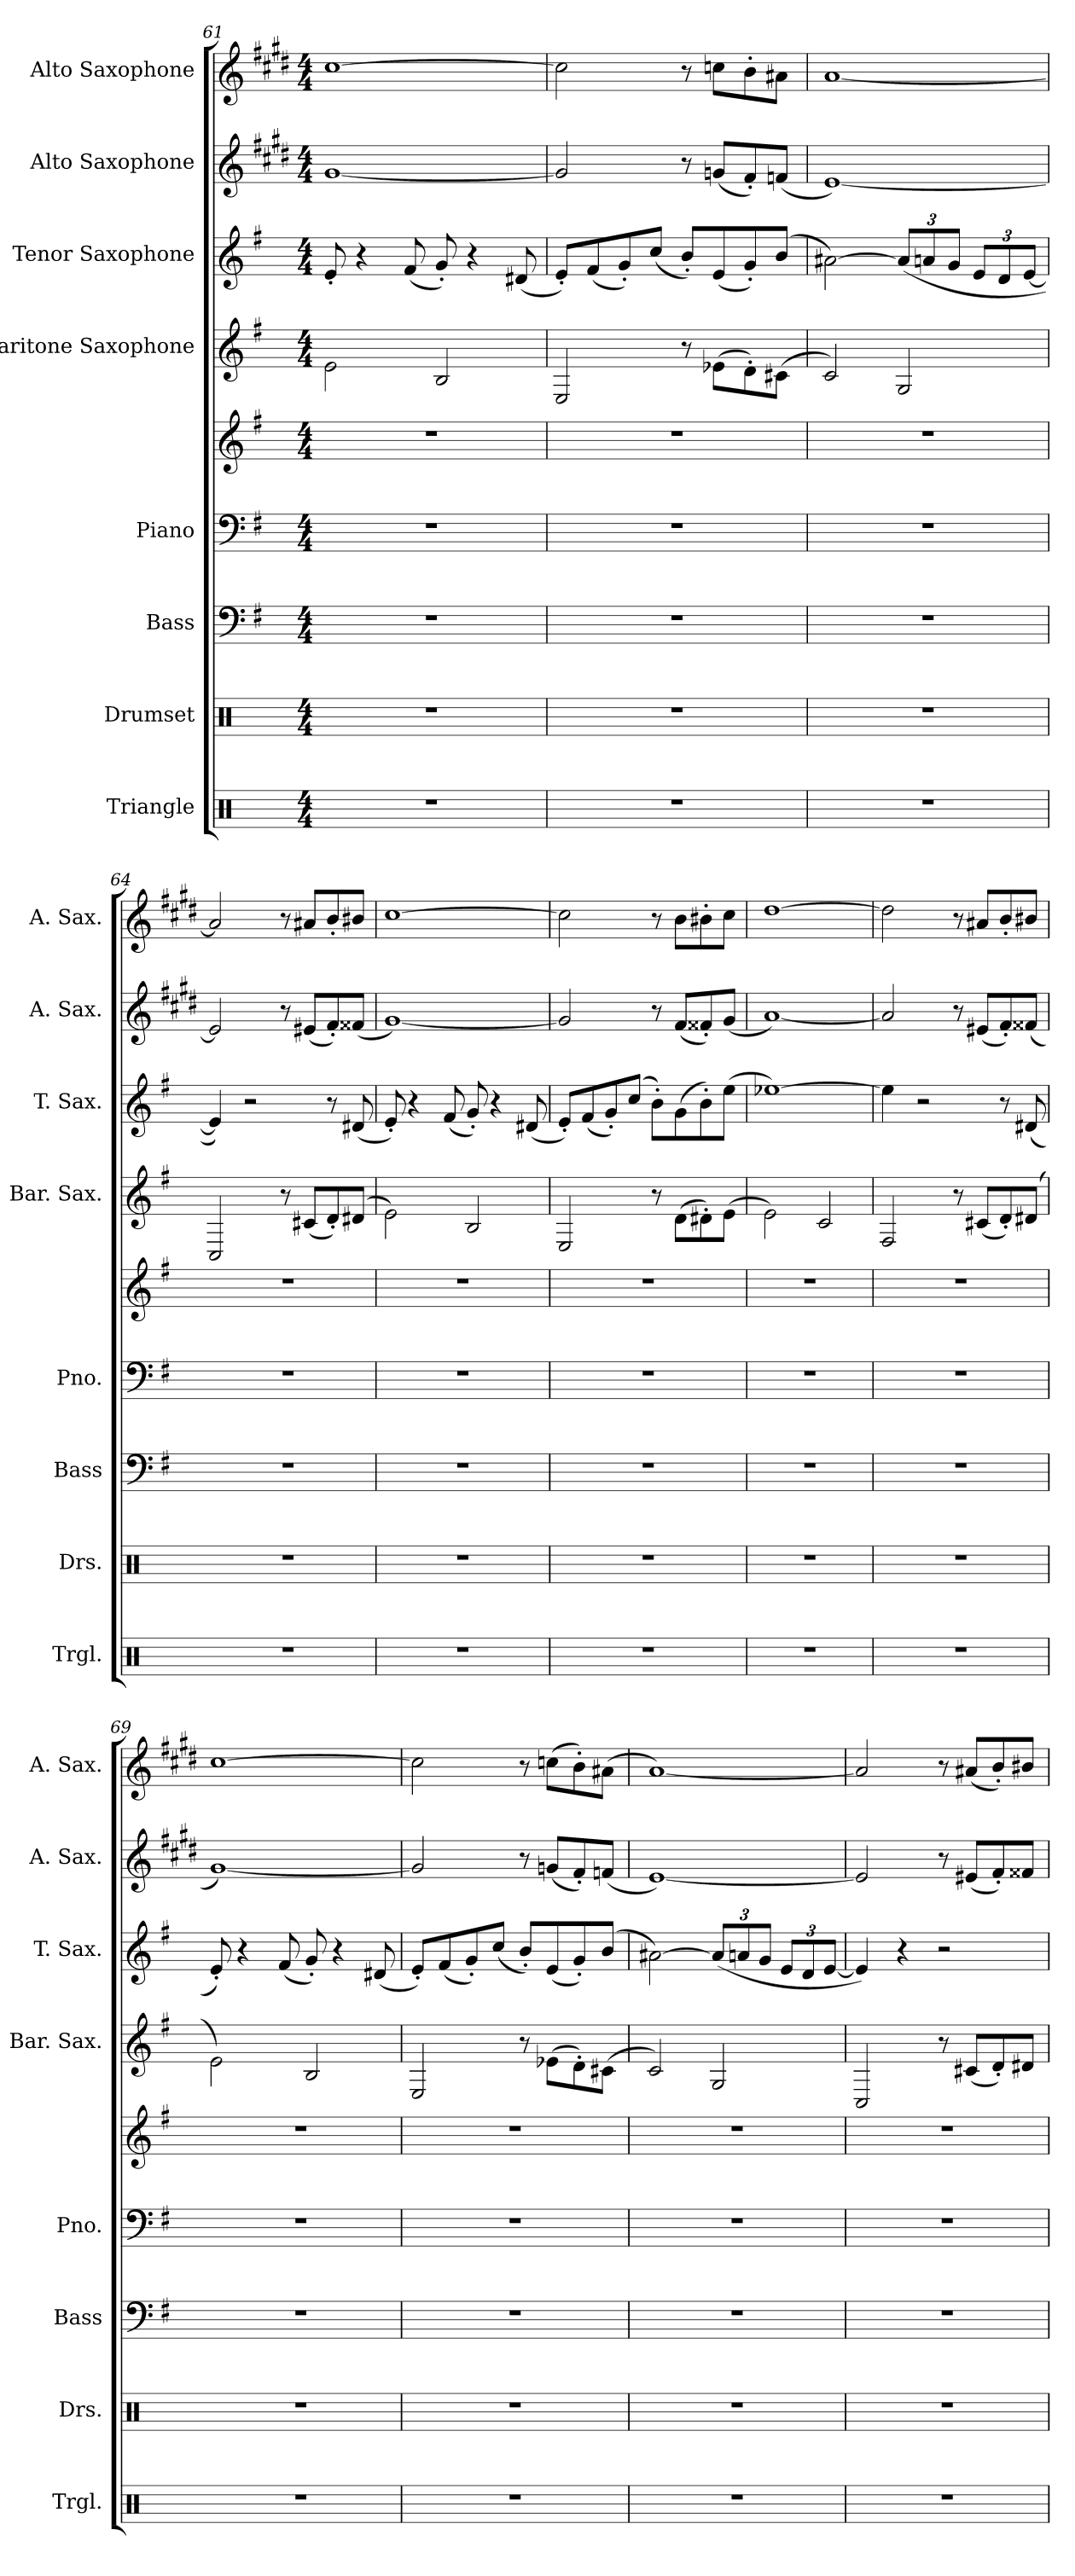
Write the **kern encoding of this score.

**kern	**kern	**kern	**kern	**kern	**kern	**kern	**kern	**kern
*part8	*part7	*part6	*part5	*part5	*part4	*part3	*part2	*part1
*staff9	*staff8	*staff7	*staff6	*staff5	*staff4	*staff3	*staff2	*staff1
*I"Triangle	*I"Drumset	*I"Bass	*I"Piano	*	*I"Baritone Saxophone	*I"Tenor Saxophone	*I"Alto Saxophone	*I"Alto Saxophone
*I'Trgl.	*I'Drs.	*I'Bass	*I'Pno.	*	*I'Bar. Sax.	*I'T. Sax.	*I'A. Sax.	*I'A. Sax.
*clefX	*clefX	*clefF4	*clefF4	*clefG2	*clefG2	*clefG2	*clefG2	*clefG2
*	*	*ITrd7c12	*	*	*ITrd12c21	*ITrd8c14	*ITrd5c9	*ITrd5c9
*k[]	*k[]	*k[f#]	*k[f#]	*k[f#]	*k[f#]	*k[f#]	*k[f#]	*k[f#]
*M4/4	*M4/4	*M4/4	*M4/4	*M4/4	*M4/4	*M4/4	*M4/4	*M4/4
=61	=61	=61	=61	=61	=61	=61	=61	=61
1r	1r	1r	1r	1r	2E\	8E'/	[1B	[1e
.	.	.	.	.	.	4r	.	.
.	.	.	.	.	.	(8F#/	.	.
.	.	.	.	.	2BB/	8G'/)	.	.
.	.	.	.	.	.	4r	.	.
.	.	.	.	.	.	(8D#X/	.	.
=62	=62	=62	=62	=62	=62	=62	=62	=62
1r	1r	1r	1r	1r	2EE/	8E'/L)	2B/]	2e\]
.	.	.	.	.	.	(8F#/	.	.
.	.	.	.	.	.	8G'/)	.	.
.	.	.	.	.	.	(8c/J	.	.
.	.	.	.	.	8r	8B'/L)	8r	8r
.	.	.	.	.	(8E-X\L	(8E/	(8B-X/L	8e-X\L
.	.	.	.	.	8D'\)	8G'/)	8A'/)	8d'\
.	.	.	.	.	(8C#X\J	(8B/J	(8A-X/J	8c#X\J
=63	=63	=63	=63	=63	=63	=63	=63	=63
1r	1r	1r	1r	1r	2C/)	[2A#X\)	[1G)	[1c
*	*	*	*	*	*	*Xbrackettup	*	*
.	.	.	.	.	2GG/	(12A#/L]	.	.
.	.	.	.	.	.	12An/	.	.
.	.	.	.	.	.	12G/J	.	.
.	.	.	.	.	.	12E/L	.	.
.	.	.	.	.	.	12D/	.	.
.	.	.	.	.	.	[12E/J	.	.
!!LO:PB:g=z
=64	=64	=64	=64	=64	=64	=64	=64	=64
1r	1r	1r	1r	1r	2CC/	4E/])	2G/]	2c/]
.	.	.	.	.	.	2r	.	.
.	.	.	.	.	8r	.	8r	8r
.	.	.	.	.	(8C#X/L	.	(8G#X/L	8c#X/L
.	.	.	.	.	8D'/)	8r	8A'/)	8d'/
.	.	.	.	.	(8D#X/J	(8D#X/	(8A#X/J	8d#X/J
=65	=65	=65	=65	=65	=65	=65	=65	=65
1r	1r	1r	1r	1r	2E\)	8E'/)	[1B)	[1e
.	.	.	.	.	.	4r	.	.
.	.	.	.	.	.	(8F#/	.	.
.	.	.	.	.	2BB/	8G'/)	.	.
.	.	.	.	.	.	4r	.	.
.	.	.	.	.	.	(8D#X/	.	.
=66	=66	=66	=66	=66	=66	=66	=66	=66
1r	1r	1r	1r	1r	2EE/	8E'/L)	2B/]	2e\]
.	.	.	.	.	.	(8F#/	.	.
.	.	.	.	.	.	8G'/)	.	.
.	.	.	.	.	.	(8c/J	.	.
.	.	.	.	.	8r	8B'\L)	8r	8r
.	.	.	.	.	(8D\L	(8G\	(8A/L	8d\L
.	.	.	.	.	8D#X'\)	8B'\)	8A#X'/)	8d#X'\
.	.	.	.	.	(8E\J	(8e\J	(8B/J	8e\J
=67	=67	=67	=67	=67	=67	=67	=67	=67
1r	1r	1r	1r	1r	2E\)	[1e-X)	[1c)	[1f#
.	.	.	.	.	2C/	.	.	.
=68	=68	=68	=68	=68	=68	=68	=68	=68
1r	1r	1r	1r	1r	2FF#/	4e-\]	2c/]	2f#\]
.	.	.	.	.	.	2r	.	.
.	.	.	.	.	8r	.	8r	8r
.	.	.	.	.	(8C#X/L	.	(8G#X/L	8c#X/L
.	.	.	.	.	8D'/)	8r	8A'/)	8d'/
.	.	.	.	.	(8D#X/J	(8D#X/	(8A#X/J	8d#X/J
!!LO:PB:g=z
=69	=69	=69	=69	=69	=69	=69	=69	=69
1r	1r	1r	1r	1r	2E\)	8E'/)	[1B)	[1e
.	.	.	.	.	.	4r	.	.
.	.	.	.	.	.	(8F#/	.	.
.	.	.	.	.	2BB/	8G'/)	.	.
.	.	.	.	.	.	4r	.	.
.	.	.	.	.	.	(8D#X/	.	.
=70	=70	=70	=70	=70	=70	=70	=70	=70
1r	1r	1r	1r	1r	2EE/	8E'/L)	2B/]	2e\]
.	.	.	.	.	.	(8F#/	.	.
.	.	.	.	.	.	8G'/)	.	.
.	.	.	.	.	.	(8c/J	.	.
.	.	.	.	.	8r	8B'/L)	8r	8r
.	.	.	.	.	(8E-X\L	(8E/	(8B-X/L	(8e-X\L
.	.	.	.	.	8D'\)	8G'/)	8A'/)	8d'\)
.	.	.	.	.	(8C#X\J	(8B/J	(8A-X/J	(8c#X\J
=71	=71	=71	=71	=71	=71	=71	=71	=71
1r	1r	1r	1r	1r	2C/)	[2A#X\)	[1G)	[1c)
.	.	.	.	.	2GG/	(12A#/L]	.	.
.	.	.	.	.	.	12An/	.	.
.	.	.	.	.	.	12G/J	.	.
.	.	.	.	.	.	12E/L	.	.
.	.	.	.	.	.	12D/	.	.
.	.	.	.	.	.	[12E/J	.	.
=72	=72	=72	=72	=72	=72	=72	=72	=72
1r	1r	1r	1r	1r	2CC/	4E/])	2G/]	2c/]
.	.	.	.	.	.	4r	.	.
.	.	.	.	.	8r	2r	8r	8r
.	.	.	.	.	(8C#X/L	.	(8G#X/L	(8c#X/L
.	.	.	.	.	8D'/)	.	8A'/)	8d'/)
.	.	.	.	.	8D#X/J	.	8A#X/J	8d#X/J
=	=	=	=	=	=	=	=	=
*-	*-	*-	*-	*-	*-	*-	*-	*-
